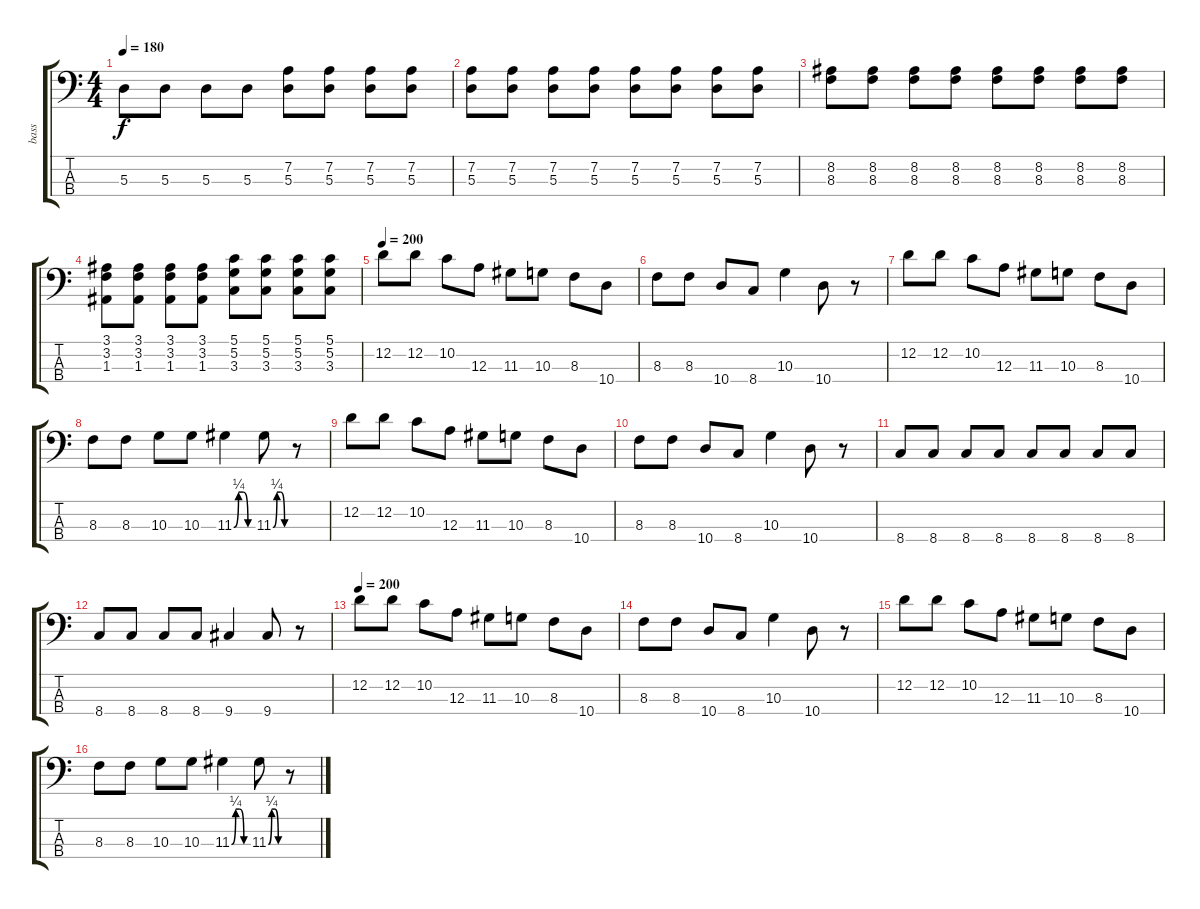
\track ("bass" "bass") {instrument electricbasspick}
\staff {score tabs}
\tuning (G2 D2 A1 E1) {hide}
\ts (4 4)
\tempo 180
\clef f4
\ks c
5.3.8{dy f} 5.3.8 5.3.8 5.3.8 (7.2 5.3).8 (7.2 5.3).8 (7.2 5.3).8 (7.2 5.3).8 |
(7.2 5.3).8 (7.2 5.3).8 (7.2 5.3).8 (7.2 5.3).8 (7.2 5.3).8 (7.2 5.3).8 (7.2 5.3).8 (7.2 5.3).8 |
(8.2 8.3).8 (8.2 8.3).8 (8.2 8.3).8 (8.2 8.3).8 (8.2 8.3).8 (8.2 8.3).8 (8.2 8.3).8 (8.2 8.3).8 |
(3.1 3.2 1.3).8 (3.1 3.2 1.3).8 (3.1 3.2 1.3).8 (3.1 3.2 1.3).8 (5.1 5.2 3.3).8 (5.1 5.2 3.3).8 (5.1 5.2 3.3).8 (5.1 5.2 3.3).8 |
\tempo 200
12.2.8 12.2.8 10.2.8 12.3.8 11.3.8 10.3.8 8.3.8 10.4.8 |
8.3.8 8.3.8 10.4.8 8.4.8 10.3.4 10.4.8 r.8 |
12.2.8 12.2.8 10.2.8 12.3.8 11.3.8 10.3.8 8.3.8 10.4.8 |
8.3.8 8.3.8 10.3.8 10.3.8 11.3{be (custom 0 0 15 1 30 1 45 0 60 0)}.4 11.3{be (custom 0 0 15 1 30 1 45 0 60 0)}.8 r.8 |
12.2.8 12.2.8 10.2.8 12.3.8 11.3.8 10.3.8 8.3.8 10.4.8 |
8.3.8 8.3.8 10.4.8 8.4.8 10.3.4 10.4.8 r.8 |
8.4.8 8.4.8 8.4.8 8.4.8 8.4.8 8.4.8 8.4.8 8.4.8 |
8.4.8 8.4.8 8.4.8 8.4.8 9.4.4 9.4.8 r.8 |
\tempo 200
12.2.8 12.2.8 10.2.8 12.3.8 11.3.8 10.3.8 8.3.8 10.4.8 |
8.3.8 8.3.8 10.4.8 8.4.8 10.3.4 10.4.8 r.8 |
12.2.8 12.2.8 10.2.8 12.3.8 11.3.8 10.3.8 8.3.8 10.4.8 |
8.3.8 8.3.8 10.3.8 10.3.8 11.3{be (custom 0 0 15 1 30 1 45 0 60 0)}.4 11.3{be (custom 0 0 15 1 30 1 45 0 60 0)}.8 r.8
